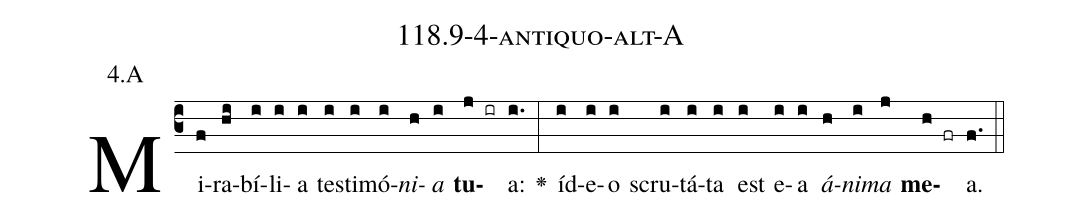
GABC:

name: 118.9-4-antiquo-alt-A;
annotation: 4.A;
%%
(c3)Mi(f)ra(hi)bí(i)li(i)a(i) tes(i)ti(i)mó(i)<i>ni</i>(h)<i>a</i>(i) <b>tu</b>(j ir)a:(i.) <v>\greheightstar</v>(:) íd(i)e(i)o(i) scru(i)tá(i)ta(i) est(i) e(i)a(i) <i>á</i>(h)<i>ni</i>(i)<i>ma</i>(j) <b>me</b>(h fr)a.(f.) (::)


%E(i) u(h) o(i) u(j) a(h) e.(f.) (::)
